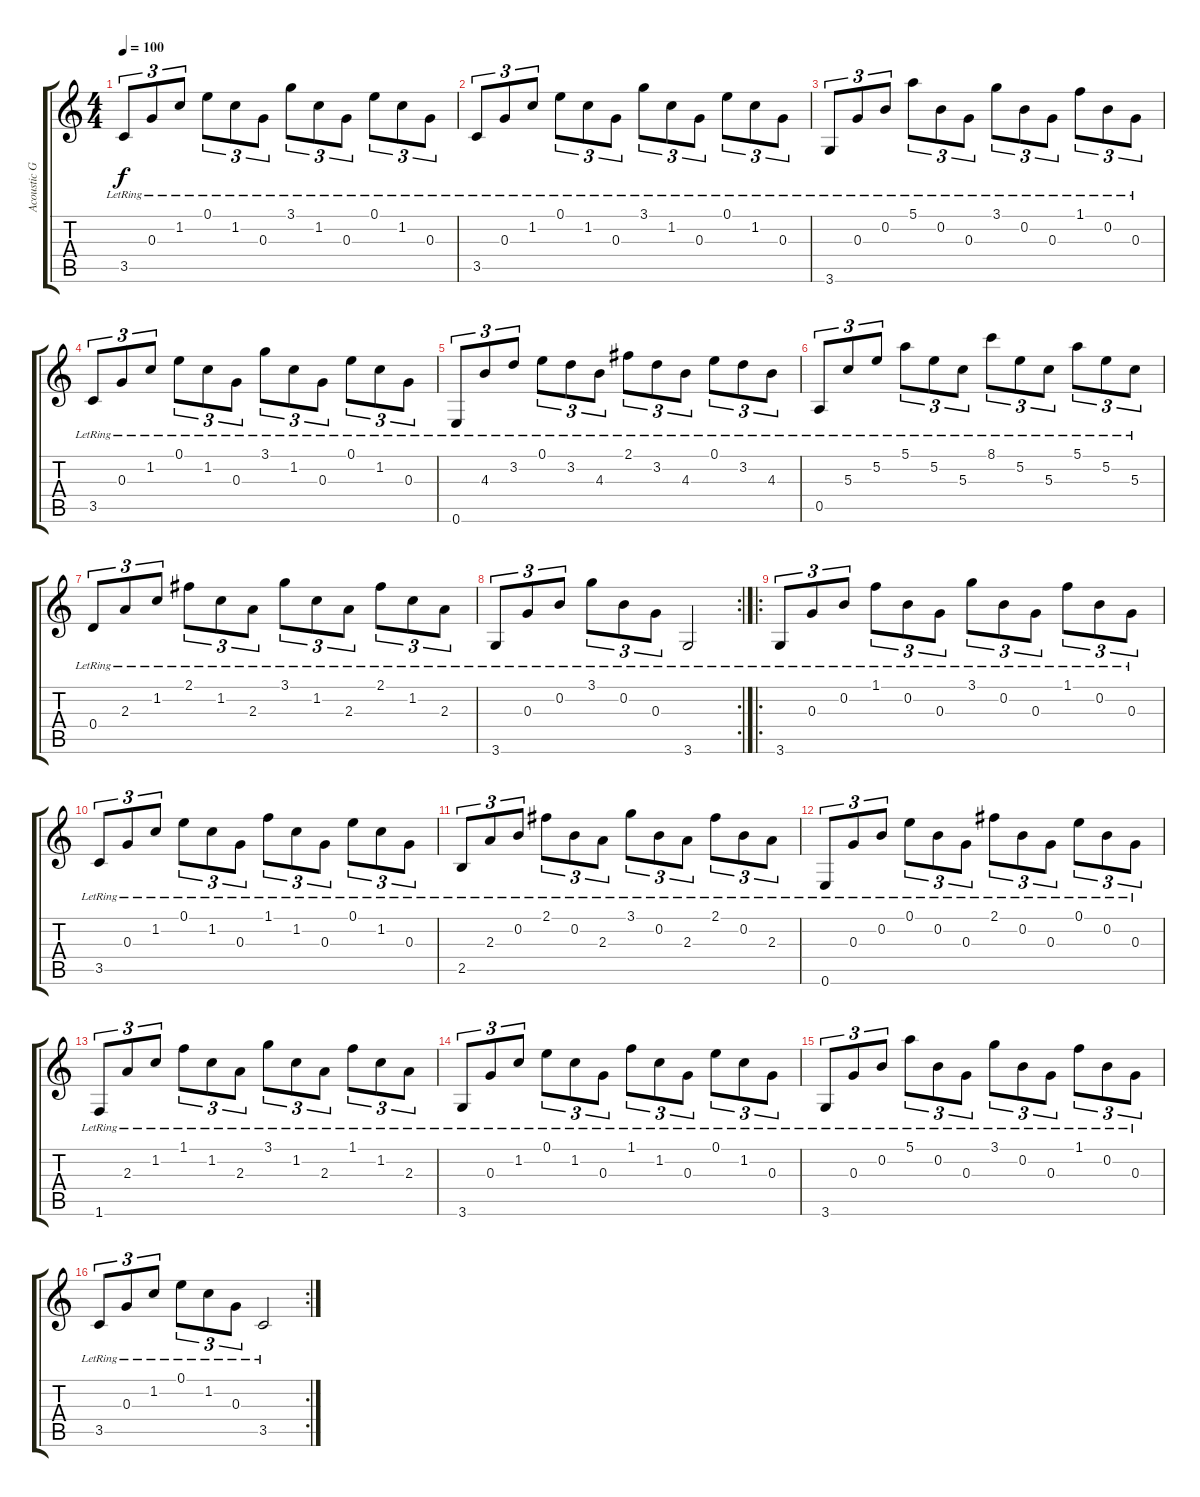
\track ("Acoustic Guitar" "Acoustic G") {instrument acousticguitarnylon}
\staff {score tabs}
\tuning (E4 B3 G3 D3 A2 E2) {hide}
\ts (4 4)
\tempo 100
\clef g2
\ks c
3.5{lr}.8{tu (3 2) dy f instrument acousticguitarnylon} 0.3{lr}.8{tu (3 2)} 1.2{lr}.8{tu (3 2)} 0.1{lr}.8{tu (3 2)} 1.2{lr}.8{tu (3 2)} 0.3{lr}.8{tu (3 2)} 3.1{lr}.8{tu (3 2)} 1.2{lr}.8{tu (3 2)} 0.3{lr}.8{tu (3 2)} 0.1{lr}.8{tu (3 2)} 1.2{lr}.8{tu (3 2)} 0.3{lr}.8{tu (3 2)} |
3.5{lr}.8{tu (3 2)} 0.3{lr}.8{tu (3 2)} 1.2{lr}.8{tu (3 2)} 0.1{lr}.8{tu (3 2)} 1.2{lr}.8{tu (3 2)} 0.3{lr}.8{tu (3 2)} 3.1{lr}.8{tu (3 2)} 1.2{lr}.8{tu (3 2)} 0.3{lr}.8{tu (3 2)} 0.1{lr}.8{tu (3 2)} 1.2{lr}.8{tu (3 2)} 0.3{lr}.8{tu (3 2)} |
3.6{lr}.8{tu (3 2)} 0.3{lr}.8{tu (3 2)} 0.2{lr}.8{tu (3 2)} 5.1{lr}.8{tu (3 2)} 0.2{lr}.8{tu (3 2)} 0.3{lr}.8{tu (3 2)} 3.1{lr}.8{tu (3 2)} 0.2{lr}.8{tu (3 2)} 0.3{lr}.8{tu (3 2)} 1.1{lr}.8{tu (3 2)} 0.2{lr}.8{tu (3 2)} 0.3{lr}.8{tu (3 2)} |
3.5{lr}.8{tu (3 2)} 0.3{lr}.8{tu (3 2)} 1.2{lr}.8{tu (3 2)} 0.1{lr}.8{tu (3 2)} 1.2{lr}.8{tu (3 2)} 0.3{lr}.8{tu (3 2)} 3.1{lr}.8{tu (3 2)} 1.2{lr}.8{tu (3 2)} 0.3{lr}.8{tu (3 2)} 0.1{lr}.8{tu (3 2)} 1.2{lr}.8{tu (3 2)} 0.3{lr}.8{tu (3 2)} |
0.6{lr}.8{tu (3 2)} 4.3{lr}.8{tu (3 2)} 3.2{lr}.8{tu (3 2)} 0.1{lr}.8{tu (3 2)} 3.2{lr}.8{tu (3 2)} 4.3{lr}.8{tu (3 2)} 2.1{lr}.8{tu (3 2)} 3.2{lr}.8{tu (3 2)} 4.3{lr}.8{tu (3 2)} 0.1{lr}.8{tu (3 2)} 3.2{lr}.8{tu (3 2)} 4.3{lr}.8{tu (3 2)} |
0.5{lr}.8{tu (3 2)} 5.3{lr}.8{tu (3 2)} 5.2{lr}.8{tu (3 2)} 5.1{lr}.8{tu (3 2)} 5.2{lr}.8{tu (3 2)} 5.3{lr}.8{tu (3 2)} 8.1{lr}.8{tu (3 2)} 5.2{lr}.8{tu (3 2)} 5.3{lr}.8{tu (3 2)} 5.1{lr}.8{tu (3 2)} 5.2{lr}.8{tu (3 2)} 5.3{lr}.8{tu (3 2)} |
0.4{lr}.8{tu (3 2)} 2.3{lr}.8{tu (3 2)} 1.2{lr}.8{tu (3 2)} 2.1{lr}.8{tu (3 2)} 1.2{lr}.8{tu (3 2)} 2.3{lr}.8{tu (3 2)} 3.1{lr}.8{tu (3 2)} 1.2{lr}.8{tu (3 2)} 2.3{lr}.8{tu (3 2)} 2.1{lr}.8{tu (3 2)} 1.2{lr}.8{tu (3 2)} 2.3{lr}.8{tu (3 2)} |
\rc 2
3.6{lr}.8{tu (3 2)} 0.3{lr}.8{tu (3 2)} 0.2{lr}.8{tu (3 2)} 3.1{lr}.8{tu (3 2)} 0.2{lr}.8{tu (3 2)} 0.3{lr}.8{tu (3 2)} 3.6{lr}.2 |
\ro
3.6{lr}.8{tu (3 2)} 0.3{lr}.8{tu (3 2)} 0.2{lr}.8{tu (3 2)} 1.1{lr}.8{tu (3 2)} 0.2{lr}.8{tu (3 2)} 0.3{lr}.8{tu (3 2)} 3.1{lr}.8{tu (3 2)} 0.2{lr}.8{tu (3 2)} 0.3{lr}.8{tu (3 2)} 1.1{lr}.8{tu (3 2)} 0.2{lr}.8{tu (3 2)} 0.3{lr}.8{tu (3 2)} |
3.5{lr}.8{tu (3 2)} 0.3{lr}.8{tu (3 2)} 1.2{lr}.8{tu (3 2)} 0.1{lr}.8{tu (3 2)} 1.2{lr}.8{tu (3 2)} 0.3{lr}.8{tu (3 2)} 1.1{lr}.8{tu (3 2)} 1.2{lr}.8{tu (3 2)} 0.3{lr}.8{tu (3 2)} 0.1{lr}.8{tu (3 2)} 1.2{lr}.8{tu (3 2)} 0.3{lr}.8{tu (3 2)} |
2.5{lr}.8{tu (3 2)} 2.3{lr}.8{tu (3 2)} 0.2{lr}.8{tu (3 2)} 2.1{lr}.8{tu (3 2)} 0.2{lr}.8{tu (3 2)} 2.3{lr}.8{tu (3 2)} 3.1{lr}.8{tu (3 2)} 0.2{lr}.8{tu (3 2)} 2.3{lr}.8{tu (3 2)} 2.1{lr}.8{tu (3 2)} 0.2{lr}.8{tu (3 2)} 2.3{lr}.8{tu (3 2)} |
0.6{lr}.8{tu (3 2)} 0.3{lr}.8{tu (3 2)} 0.2{lr}.8{tu (3 2)} 0.1{lr}.8{tu (3 2)} 0.2{lr}.8{tu (3 2)} 0.3{lr}.8{tu (3 2)} 2.1{lr}.8{tu (3 2)} 0.2{lr}.8{tu (3 2)} 0.3{lr}.8{tu (3 2)} 0.1{lr}.8{tu (3 2)} 0.2{lr}.8{tu (3 2)} 0.3{lr}.8{tu (3 2)} |
1.6{lr}.8{tu (3 2)} 2.3{lr}.8{tu (3 2)} 1.2{lr}.8{tu (3 2)} 1.1{lr}.8{tu (3 2)} 1.2{lr}.8{tu (3 2)} 2.3{lr}.8{tu (3 2)} 3.1{lr}.8{tu (3 2)} 1.2{lr}.8{tu (3 2)} 2.3{lr}.8{tu (3 2)} 1.1{lr}.8{tu (3 2)} 1.2{lr}.8{tu (3 2)} 2.3{lr}.8{tu (3 2)} |
3.6{lr}.8{tu (3 2)} 0.3{lr}.8{tu (3 2)} 1.2{lr}.8{tu (3 2)} 0.1{lr}.8{tu (3 2)} 1.2{lr}.8{tu (3 2)} 0.3{lr}.8{tu (3 2)} 1.1{lr}.8{tu (3 2)} 1.2{lr}.8{tu (3 2)} 0.3{lr}.8{tu (3 2)} 0.1{lr}.8{tu (3 2)} 1.2{lr}.8{tu (3 2)} 0.3{lr}.8{tu (3 2)} |
3.6{lr}.8{tu (3 2)} 0.3{lr}.8{tu (3 2)} 0.2{lr}.8{tu (3 2)} 5.1{lr}.8{tu (3 2)} 0.2{lr}.8{tu (3 2)} 0.3{lr}.8{tu (3 2)} 3.1{lr}.8{tu (3 2)} 0.2{lr}.8{tu (3 2)} 0.3{lr}.8{tu (3 2)} 1.1{lr}.8{tu (3 2)} 0.2{lr}.8{tu (3 2)} 0.3{lr}.8{tu (3 2)} |
\rc 2
3.5{lr}.8{tu (3 2)} 0.3{lr}.8{tu (3 2)} 1.2{lr}.8{tu (3 2)} 0.1{lr}.8{tu (3 2)} 1.2{lr}.8{tu (3 2)} 0.3{lr}.8{tu (3 2)} 3.5{lr}.2
